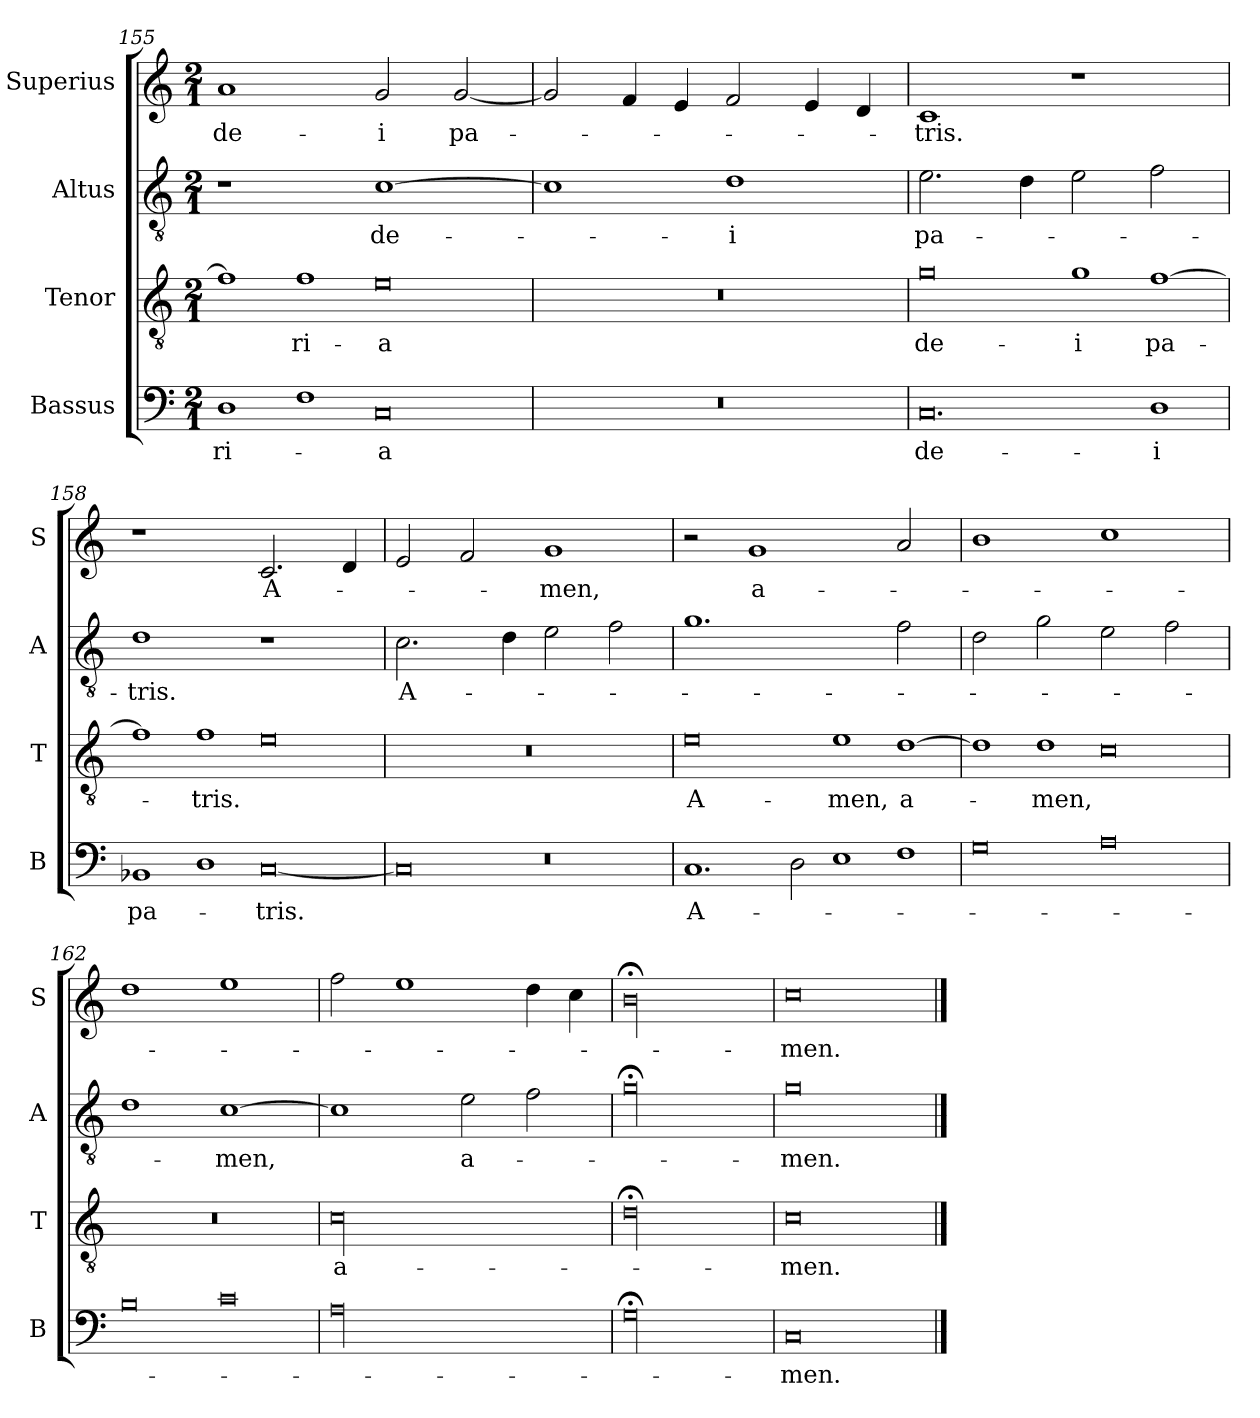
**kern	**text	**kern	**text	**kern	**text	**kern	**text
*part4	*part4	*part3	*part3	*part2	*part2	*part1	*part1
*staff4	*staff4	*staff3	*staff3	*staff2	*staff2	*staff1	*staff1
*I"Bassus	*	*I"Tenor	*	*I"Altus	*	*I"Superius	*
*I'B	*	*I'T	*	*I'A	*	*I'S	*
*clefF4	*	*clefGv2	*	*clefGv2	*	*clefG2	*
*k[]	*	*k[]	*	*k[]	*	*k[]	*
*M2/1	*	*M2/1	*	*M2/1	*	*M2/1	*
=155	=155	=155	=155	=155	=155	=155	=155
!LO:N:vis=1	!	!LO:N:vis=1	!	!	!	!	!
2D\	-ri-	2f\]	.	1r	.	1a	de-
!LO:N:vis=1	!	!LO:N:vis=1	!	!	!	!	!
2F\	.	2f\	-ri-	.	.	.	.
!LO:N:vis=0	!	!LO:N:vis=0	!	!	!	!	!
1C	-a	1e	-a	[1c	de-	2g/	-i
.	.	.	.	.	.	[2g/	pa-
=156	=156	=156	=156	=156	=156	=156	=156
!LO:N:vis=00	!	!LO:N:vis=00	!	!	!	!	!
0r	.	0r	.	1c]	.	2g/]	.
.	.	.	.	.	.	4f/	.
.	.	.	.	.	.	4e/	.
.	.	.	.	1d	-i	2f/	.
.	.	.	.	.	.	4e/	.
.	.	.	.	.	.	4d/	.
=157	=157	=157	=157	=157	=157	=157	=157
!LO:N:vis=0.	!	!LO:N:vis=0	!	!	!	!	!
1.C	de-	1g	de-	2.e\	pa-	1c	-tris.
.	.	.	.	4d\	.	.	.
!	!	!LO:N:vis=1	!	!	!	!	!
.	.	2g\	-i	2e\	.	1r	.
!LO:N:vis=1	!	!LO:N:vis=1	!	!	!	!	!
2D\	-i	[2f\	pa-	2f\	.	.	.
=158	=158	=158	=158	=158	=158	=158	=158
!LO:N:vis=1	!	!LO:N:vis=1	!	!	!	!	!
2BB-X/	pa-	2f\]	.	1d	-tris.	1r	.
!LO:N:vis=1	!	!LO:N:vis=1	!	!	!	!	!
2D\	.	2f\	-tris.	.	.	.	.
!LO:N:vis=0	!	!LO:N:vis=0	!	!	!	!	!
[1C	-tris.	1e	.	1r	.	2.c/	A-
.	.	.	.	.	.	4d/	.
=159	=159	=159	=159	=159	=159	=159	=159
!LO:N:vis=0	!	!LO:N:vis=00	!	!	!	!	!
1C]	.	0r	.	2.c\	A-	2e/	.
.	.	.	.	.	.	2f/	.
.	.	.	.	4d\	.	.	.
!LO:N:vis=0	!	!	!	!	!	!	!
1r	.	.	.	2e\	.	1g	-men,
.	.	.	.	2f\	.	.	.
=160	=160	=160	=160	=160	=160	=160	=160
!LO:N:vis=1.	!	!LO:N:vis=0	!	!	!	!	!
2.C/	A-	1e	A-	1.g	.	2r	.
.	.	.	.	.	.	1g	a-
!LO:N:vis=2	!	!	!	!	!	!	!
4D\	.	.	.	.	.	.	.
!LO:N:vis=1	!	!LO:N:vis=1	!	!	!	!	!
2E\	.	2e\	-men,	.	.	.	.
!LO:N:vis=1	!	!LO:N:vis=1	!	!	!	!	!
2F\	.	[2d\	a-	2f\	.	2a/	.
=161	=161	=161	=161	=161	=161	=161	=161
!LO:N:vis=0	!	!LO:N:vis=1	!	!	!	!	!
1G	.	2d\]	.	2d\	.	1b	.
!	!	!LO:N:vis=1	!	!	!	!	!
.	.	2d\	-men,	2g\	.	.	.
!LO:N:vis=0	!	!LO:N:vis=0	!	!	!	!	!
1A	.	1c	.	2e\	.	1cc	.
.	.	.	.	2f\	.	.	.
=162	=162	=162	=162	=162	=162	=162	=162
!LO:N:vis=0	!	!LO:N:vis=00	!	!	!	!	!
1B	.	0r	.	1d	.	1dd	.
!LO:N:vis=0	!	!	!	!	!	!	!
1c	.	.	.	[1c	-men,	1ee	.
=163	=163	=163	=163	=163	=163	=163	=163
!LO:N:vis=00	!	!LO:N:vis=00	!	!	!	!	!
0A	.	0c	a-	1c]	.	2ff\	.
.	.	.	.	.	.	1ee	.
.	.	.	.	2e\	a-	.	.
.	.	.	.	2f\	.	4dd\	.
.	.	.	.	.	.	4cc\	.
=164	=164	=164	=164	=164	=164	=164	=164
!LO:N:vis=00	!	!LO:N:vis=00	!	!LO:N:vis=00	!	!LO:N:vis=00	!
0G;<	.	0d;<	.	0g;<	.	0b;<	.
=165	=165	=165	=165	=165	=165	=165	=165
0C	-men.	0c	-men.	0g	-men.	0cc	-men.
==	==	==	==	==	==	==	==
*-	*-	*-	*-	*-	*-	*-	*-
